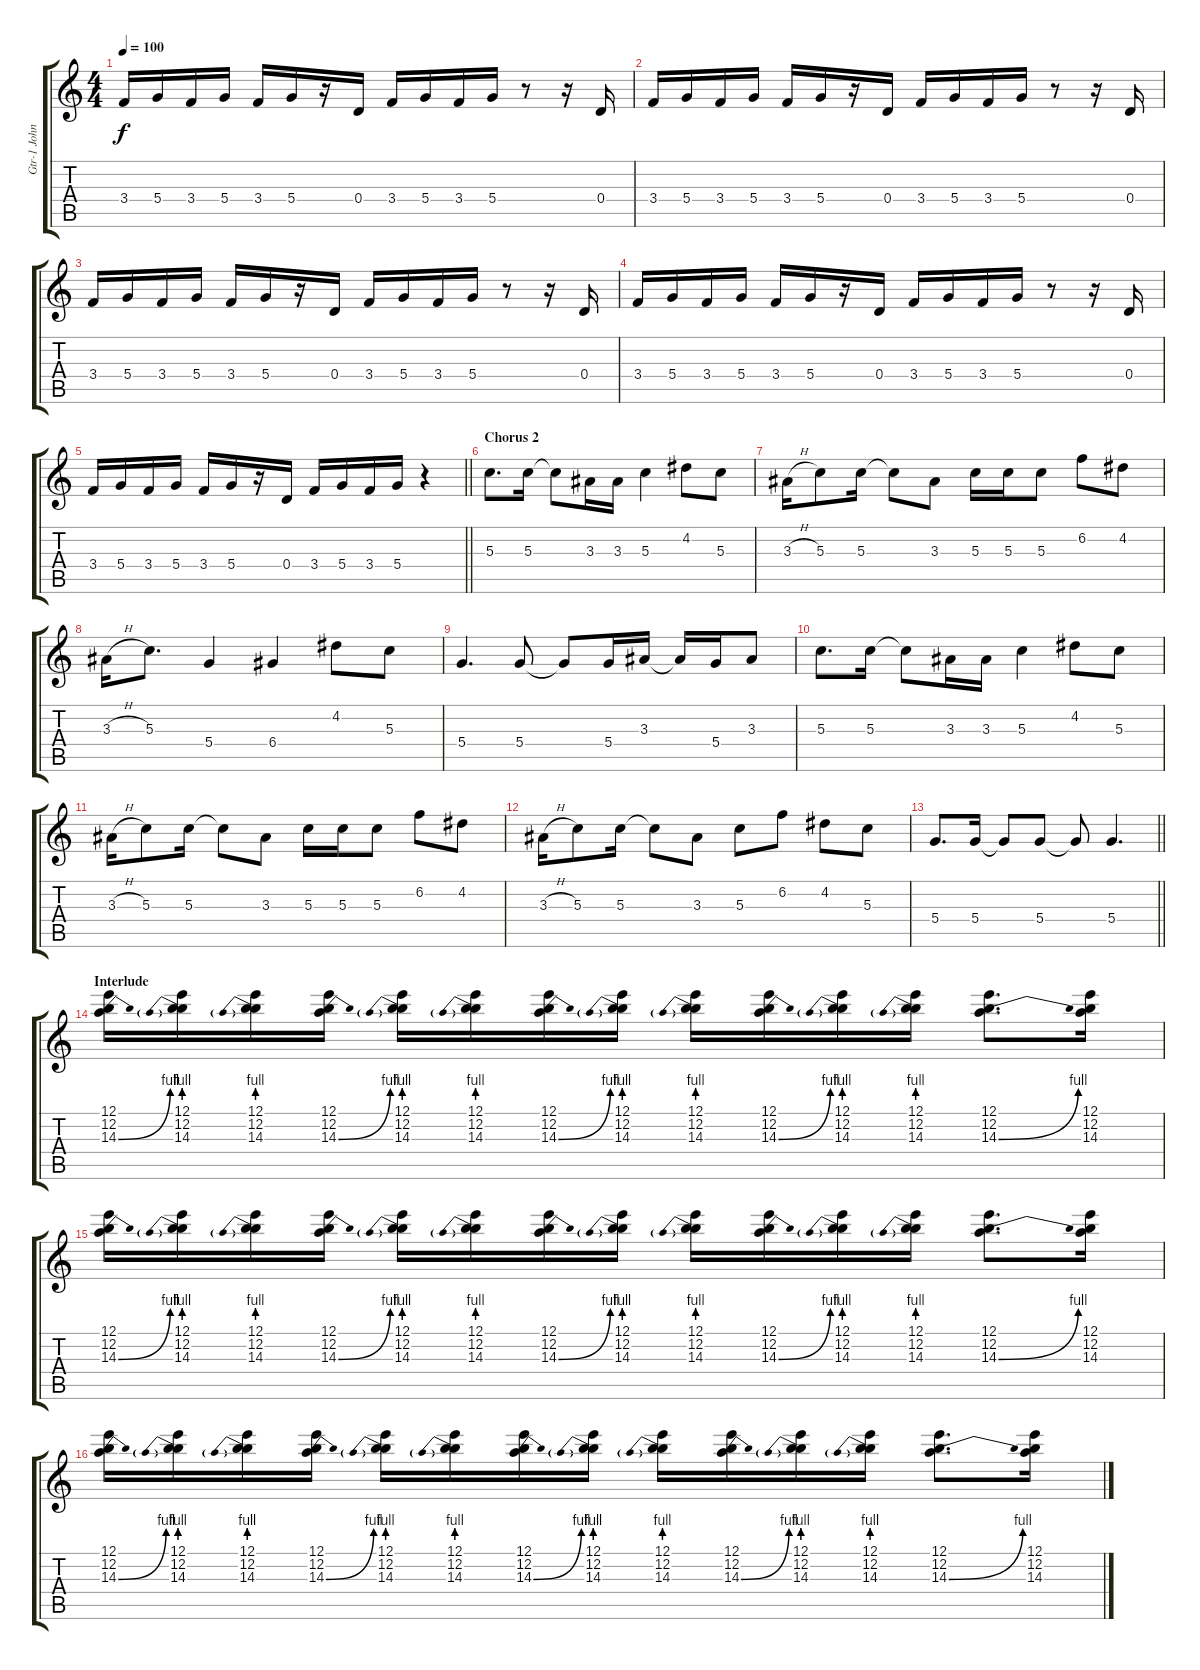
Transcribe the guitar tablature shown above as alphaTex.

\track ("Gtr-1 John" "Gtr-1 John") {instrument overdrivenguitar}
\staff {score tabs}
\tuning (E4 B3 G3 D3 A2 E2) {hide}
\ts (4 4)
\tempo 100
\clef g2
\ks c
3.4.16{dy f} 5.4.16 3.4.16 5.4.16 3.4.16 5.4.16 r.16 0.4.16 3.4.16 5.4.16 3.4.16 5.4.16 r.8 r.16 0.4.16 |
3.4.16 5.4.16 3.4.16 5.4.16 3.4.16 5.4.16 r.16 0.4.16 3.4.16 5.4.16 3.4.16 5.4.16 r.8 r.16 0.4.16 |
3.4.16 5.4.16 3.4.16 5.4.16 3.4.16 5.4.16 r.16 0.4.16 3.4.16 5.4.16 3.4.16 5.4.16 r.8 r.16 0.4.16 |
3.4.16 5.4.16 3.4.16 5.4.16 3.4.16 5.4.16 r.16 0.4.16 3.4.16 5.4.16 3.4.16 5.4.16 r.8 r.16 0.4.16 |
\barLineRight lightlight
3.4.16 5.4.16 3.4.16 5.4.16 3.4.16 5.4.16 r.16 0.4.16 3.4.16 5.4.16 3.4.16 5.4.16 r.4 |
\section ("" "Chorus 2")
5.3.8{d} 5.3.16 5.3{t}.8 3.3.16 3.3.16 5.3.4 4.2.8 5.3.8 |
3.3{h}.16 5.3.8 5.3.16 5.3{t}.8 3.3.8 5.3.16 5.3.16 5.3.8 6.2.8 4.2.8 |
3.3{h}.16 5.3.8{d} 5.4.4 6.4.4 4.2.8 5.3.8 |
5.4.4{d} 5.4.8 5.4{t}.8 5.4.16 3.3.16 3.3{t}.16 5.4.16 3.3.8 |
5.3.8{d} 5.3.16 5.3{t}.8 3.3.16 3.3.16 5.3.4 4.2.8 5.3.8 |
3.3{h}.16 5.3.8 5.3.16 5.3{t}.8 3.3.8 5.3.16 5.3.16 5.3.8 6.2.8 4.2.8 |
3.3{h}.16 5.3.8 5.3.16 5.3{t}.8 3.3.8 5.3.8 6.2.8 4.2.8 5.3.8 |
\barLineRight lightlight
5.4.8{d} 5.4.16 5.4{t}.8 5.4.8 5.4{t}.8 5.4.4{d} |
\section ("" "Interlude")
(12.1 12.2 14.3{be (bend 0 0 60 4)}).16{instrument overdrivenguitar} (12.1 12.2 14.3{be (prebend 0 4 60 4)}).16 (12.1 12.2 14.3{be (prebend 0 4 60 4)}).16 (12.1 12.2 14.3{be (bend 0 0 60 4)}).16 (12.1 12.2 14.3{be (prebend 0 4 60 4)}).16 (12.1 12.2 14.3{be (prebend 0 4 60 4)}).16 (12.1 12.2 14.3{be (bend 0 0 60 4)}).16 (12.1 12.2 14.3{be (prebend 0 4 60 4)}).16 (12.1 12.2 14.3{be (prebend 0 4 60 4)}).16 (12.1 12.2 14.3{be (bend 0 0 60 4)}).16 (12.1 12.2 14.3{be (prebend 0 4 60 4)}).16 (12.1 12.2 14.3{be (prebend 0 4 60 4)}).16 (12.1 12.2 14.3{be (bend 0 0 60 4)}).8{d} (12.1 12.2 14.3).16 |
(12.1 12.2 14.3{be (bend 0 0 60 4)}).16 (12.1 12.2 14.3{be (prebend 0 4 60 4)}).16 (12.1 12.2 14.3{be (prebend 0 4 60 4)}).16 (12.1 12.2 14.3{be (bend 0 0 60 4)}).16 (12.1 12.2 14.3{be (prebend 0 4 60 4)}).16 (12.1 12.2 14.3{be (prebend 0 4 60 4)}).16 (12.1 12.2 14.3{be (bend 0 0 60 4)}).16 (12.1 12.2 14.3{be (prebend 0 4 60 4)}).16 (12.1 12.2 14.3{be (prebend 0 4 60 4)}).16 (12.1 12.2 14.3{be (bend 0 0 60 4)}).16 (12.1 12.2 14.3{be (prebend 0 4 60 4)}).16 (12.1 12.2 14.3{be (prebend 0 4 60 4)}).16 (12.1 12.2 14.3{be (bend 0 0 60 4)}).8{d} (12.1 12.2 14.3).16 |
(12.1 12.2 14.3{be (bend 0 0 60 4)}).16 (12.1 12.2 14.3{be (prebend 0 4 60 4)}).16 (12.1 12.2 14.3{be (prebend 0 4 60 4)}).16 (12.1 12.2 14.3{be (bend 0 0 60 4)}).16 (12.1 12.2 14.3{be (prebend 0 4 60 4)}).16 (12.1 12.2 14.3{be (prebend 0 4 60 4)}).16 (12.1 12.2 14.3{be (bend 0 0 60 4)}).16 (12.1 12.2 14.3{be (prebend 0 4 60 4)}).16 (12.1 12.2 14.3{be (prebend 0 4 60 4)}).16 (12.1 12.2 14.3{be (bend 0 0 60 4)}).16 (12.1 12.2 14.3{be (prebend 0 4 60 4)}).16 (12.1 12.2 14.3{be (prebend 0 4 60 4)}).16 (12.1 12.2 14.3{be (bend 0 0 60 4)}).8{d} (12.1 12.2 14.3).16
